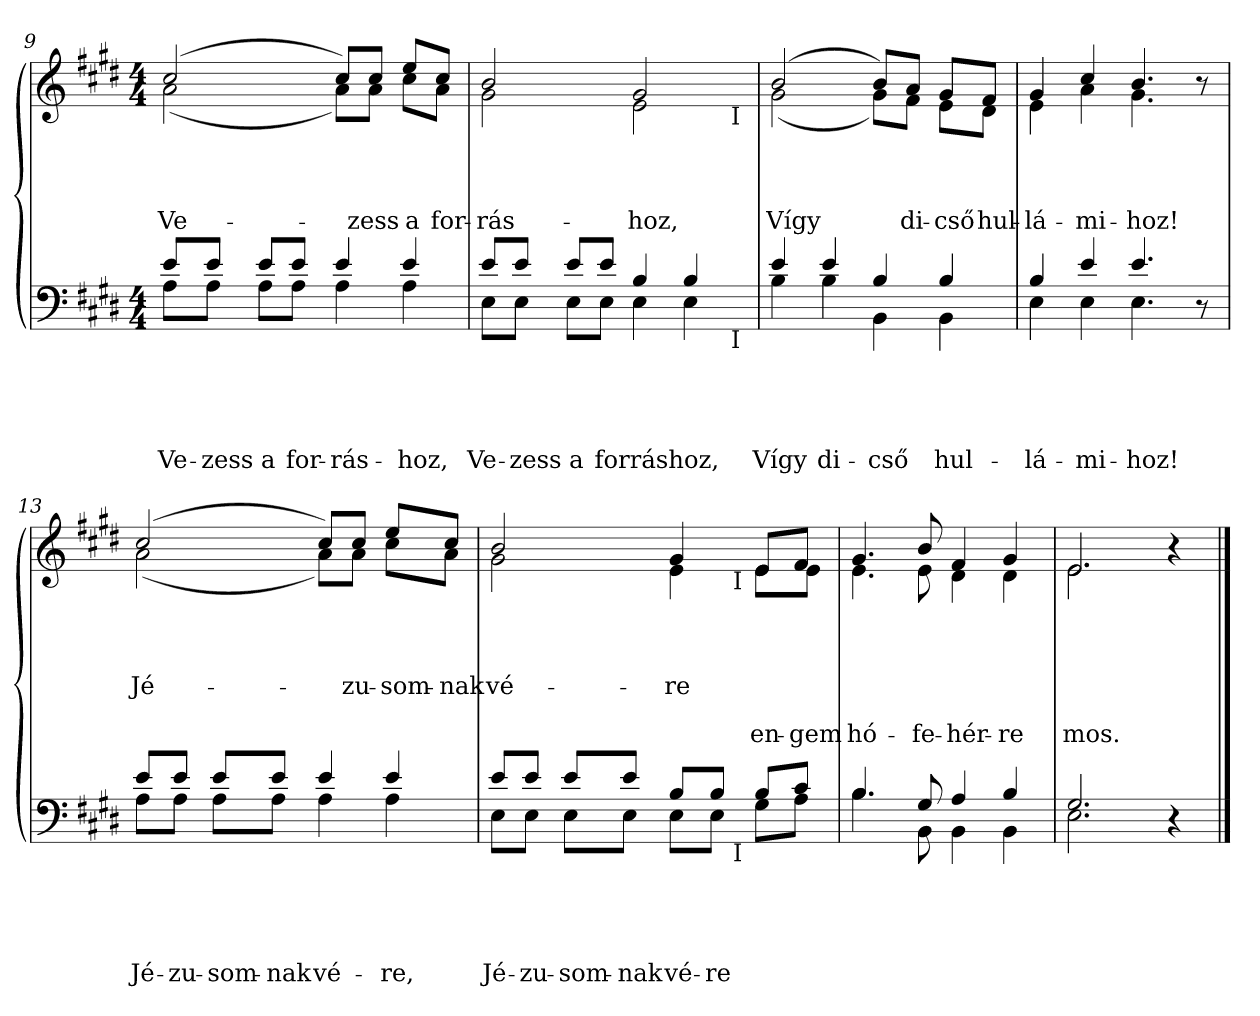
**kern	**text	**text	**text	**text	**text	**kern	**text	**text	**text	**text	**text	**text
*part2	*part2	*part2	*part2	*part2	*part2	*part1	*part1	*part1	*part1	*part1	*part1	*part1
*staff2	*staff2	*staff2	*staff2	*staff2	*staff2	*staff1	*staff1	*staff1	*staff1	*staff1	*staff1	*staff1
!!LO:LB:g=z
*clefF4	*	*	*	*	*	*clefG2	*	*	*	*	*	*
*k[f#c#g#d#]	*	*	*	*	*	*k[f#c#g#d#]	*	*	*	*	*	*
*c#:	*	*	*	*	*	*c#:	*	*	*	*	*	*
*M4/4	*	*	*	*	*	*M4/4	*	*	*	*	*	*
=9	=9	=9	=9	=9	=9	=9	=9	=9	=9	=9	=9	=9
!	!	!	!	!	!LO:LY:a	!	!	!	!	!	!	!
*^	*	*	*	*	*	*	*	*	*	*	*	*
!	!	!	!	!	!	!	!	!	!	!	!LO:LY:b	!	!
*	*	*	*	*	*	*	*^	*	*	*	*	*	*
8e/L	8A\L	.	.	.	.	Ve-	(2cc#/	(<2a\	.	.	.	Ve-	.	.
!	!	!	!	!	!	!LO:LY:a	!	!	!	!	!	!	!	!
8e/J	8A\J	.	.	.	.	-zess	.	.	.	.	.	.	.	.
!	!	!	!	!	!	!LO:LY:a	!	!	!	!	!	!	!	!
8e/L	8A\L	.	.	.	.	a	.	.	.	.	.	.	.	.
!	!	!	!	!	!	!LO:LY:a	!	!	!	!	!	!	!	!
8e/J	8A\J	.	.	.	.	for-	.	.	.	.	.	.	.	.
!	!	!	!	!	!	!LO:LY:a	!	!	!	!	!	!	!	!
4e/	4A\	.	.	.	.	-rás-	8cc#/L)	8a\L)	.	.	.	.	.	.
!	!	!	!	!	!	!	!	!	!	!	!	!LO:LY:b	!	!
.	.	.	.	.	.	.	8cc#/J	8a\J	.	.	.	-zess	.	.
!	!	!	!	!	!	!LO:LY:a	!	!	!	!	!	!	!	!
!	!	!	!	!	!	!	!	!	!	!	!	!LO:LY:b	!	!
4e/	4A\	.	.	.	.	-hoz,	8ee/L	8cc#\L	.	.	.	a	.	.
!	!	!	!	!	!	!	!	!	!	!	!	!LO:LY:b	!	!
.	.	.	.	.	.	.	8cc#/J	8a\J	.	.	.	for-	.	.
*v	*v	*	*	*	*	*	*	*	*	*	*	*	*	*
*	*	*	*	*	*	*v	*v	*	*	*	*	*	*
=10	=10	=10	=10	=10	=10	=10	=10	=10	=10	=10	=10	=10
*	*	*	*	*	*	*^	*	*	*	*	*	*
!	!	!	!	!	!LO:LY:a	!	!	!	!	!	!	!	!
*^	*	*	*	*	*	*v	*v	*	*	*	*	*	*
*	*	*	*	*	*	*	*^	*	*	*	*	*	*
!	!	!	!	!	!	!	!	!	!	!	!	!LO:LY:b	!	!
*	*^	*	*	*	*	*	*	*^	*	*	*	*	*	*
8e/L	8E\L	2ryy	.	.	.	.	Ve-	2b/	2g#\	2ryy	.	.	.	-rás-	.	.
!	!	!	!	!	!	!	!LO:LY:a	!	!	!	!	!	!	!	!	!
8e/J	8E\J	.	.	.	.	.	-zess	.	.	.	.	.	.	.	.	.
!	!	!	!	!	!	!	!LO:LY:a	!	!	!	!	!	!	!	!	!
8e/L	8E\L	.	.	.	.	.	a	.	.	.	.	.	.	.	.	.
!	!	!	!	!	!	!	!LO:LY:a	!	!	!	!	!	!	!	!	!
8e/J	8E\J	.	.	.	.	.	forráshoz,	.	.	.	.	.	.	.	.	.
!	!	!	!	!	!	!	!	!	!	!	!	!	!	!LO:LY:b	!	!
4B/	4E\	4ryy	.	.	.	.	.	2g#/	2e\	4ryy	.	.	.	-hoz,	.	.
4B/	4E\	8ryy	.	.	.	.	.	.	.	8ryy	.	.	.	.	.	.
.	.	32ryy	.	.	.	.	.	.	.	32ryy	.	.	.	.	.	.
!	!	!	!	!	!	!	!	!	!	!LO:TX:b:t=I	!	!	!	!	!	!
!	!	!LO:TX:b:t=I	!	!	!	!	!	!	!	!	!	!	!	!	!	!
.	.	16.ryy	.	.	.	.	.	.	.	16.ryy	.	.	.	.	.	.
*v	*v	*v	*	*	*	*	*	*	*	*	*	*	*	*	*	*
*	*	*	*	*	*	*v	*v	*v	*	*	*	*	*	*
=11	=11	=11	=11	=11	=11	=11	=11	=11	=11	=11	=11	=11
*^	*	*	*	*	*	*^	*	*	*	*	*	*
*	*^	*	*	*	*	*	*	*^	*	*	*	*	*	*
!	!	!	!	!	!	!	!LO:LY:a	!	!	!	!	!	!	!	!	!
*	*v	*v	*	*	*	*	*	*	*	*	*	*	*	*	*	*
*	*	*	*	*	*	*	*v	*v	*v	*	*	*	*	*	*
*	*^	*	*	*	*	*	*^	*	*	*	*	*	*
*	*	*	*	*	*	*	*	*	*^	*	*	*	*	*	*
!	!	!	!	!	!	!	!	!	!	!	!	!	!	!LO:LY:b	!	!
*	*v	*v	*	*	*	*	*	*	*	*	*	*	*	*	*	*
*	*	*	*	*	*	*	*	*v	*v	*	*	*	*	*	*
4e/	4B\	.	.	.	.	Vígy	(2b/	(<2g#\	.	.	.	Vígy	.	.
!	!	!	!	!	!	!LO:LY:a	!	!	!	!	!	!	!	!
4e/	4B\	.	.	.	.	di-	.	.	.	.	.	.	.	.
!	!	!	!	!	!	!LO:LY:a	!	!	!	!	!	!	!	!
4B/	4BB\	.	.	.	.	-cső	8b/L)	8g#\L)	.	.	.	.	.	.
!	!	!	!	!	!	!	!	!	!	!	!	!LO:LY:b	!	!
.	.	.	.	.	.	.	8a/J	8f#\J	.	.	.	di-	.	.
!	!	!	!	!	!	!LO:LY:a	!	!	!	!	!	!	!	!
!	!	!	!	!	!	!	!	!	!	!	!	!LO:LY:b	!	!
4B/	4BB\	.	.	.	.	hul-	8g#/L	8e\L	.	.	.	-cső	.	.
!	!	!	!	!	!	!	!	!	!	!	!	!LO:LY:b	!	!
.	.	.	.	.	.	.	8f#/J	8d#\J	.	.	.	hul-	.	.
=12	=12	=12	=12	=12	=12	=12	=12	=12	=12	=12	=12	=12	=12	=12
!	!	!	!	!	!	!LO:LY:a	!	!	!	!	!	!	!	!
!	!	!	!	!	!	!	!	!	!	!	!	!LO:LY:b	!	!
4B/	4E\	.	.	.	.	-lá-	4g#/	4e\	.	.	.	-lá-	.	.
!	!	!	!	!	!	!LO:LY:a	!	!	!	!	!	!	!	!
!	!	!	!	!	!	!	!	!	!	!	!	!LO:LY:b	!	!
4e/	4E\	.	.	.	.	-mi-	4cc#/	4a\	.	.	.	-mi-	.	.
!	!	!	!	!	!	!LO:LY:a	!	!	!	!	!	!	!	!
!	!	!	!	!	!	!	!	!	!	!	!	!LO:LY:b	!	!
4.e/	4.E\	.	.	.	.	-hoz!	4.b/	4.g#\	.	.	.	-hoz!	.	.
8ryy	8r	.	.	.	.	.	8r	8ryy	.	.	.	.	.	.
!!LO:LB:g=z	!!
=13	=13	=13	=13	=13	=13	=13	=13	=13	=13	=13	=13	=13	=13	=13
!	!	!	!	!	!	!LO:LY:a	!	!	!	!	!	!	!	!
!	!	!	!	!	!	!	!	!	!	!	!	!LO:LY:b	!	!
8e/L	8A\L	.	.	.	.	Jé-	(2cc#/	(<2a\	.	.	.	Jé-	.	.
!	!	!	!	!	!	!LO:LY:a	!	!	!	!	!	!	!	!
8e/J	8A\J	.	.	.	.	-zu-	.	.	.	.	.	.	.	.
!	!	!	!	!	!	!LO:LY:a	!	!	!	!	!	!	!	!
8e/L	8A\L	.	.	.	.	-som-	.	.	.	.	.	.	.	.
!	!	!	!	!	!	!LO:LY:a	!	!	!	!	!	!	!	!
8e/J	8A\J	.	.	.	.	-nak	.	.	.	.	.	.	.	.
!	!	!	!	!	!	!LO:LY:a	!	!	!	!	!	!	!	!
4e/	4A\	.	.	.	.	vé-	8cc#/L)	8a\L)	.	.	.	.	.	.
!	!	!	!	!	!	!	!	!	!	!	!	!LO:LY:b	!	!
.	.	.	.	.	.	.	8cc#/J	8a\J	.	.	.	-zu-	.	.
!	!	!	!	!	!	!LO:LY:a	!	!	!	!	!	!	!	!
!	!	!	!	!	!	!	!	!	!	!	!	!LO:LY:b	!	!
4e/	4A\	.	.	.	.	-re,	8ee/L	8cc#\L	.	.	.	-som-	.	.
!	!	!	!	!	!	!	!	!	!	!	!	!LO:LY:b	!	!
.	.	.	.	.	.	.	8cc#/J	8a\J	.	.	.	-nak	.	.
*v	*v	*	*	*	*	*	*	*	*	*	*	*	*	*
*	*	*	*	*	*	*v	*v	*	*	*	*	*	*
=14	=14	=14	=14	=14	=14	=14	=14	=14	=14	=14	=14	=14
*	*	*	*	*	*	*^	*	*	*	*	*	*
!	!	!	!	!	!LO:LY:a	!	!	!	!	!	!	!	!
*^	*	*	*	*	*	*v	*v	*	*	*	*	*	*
*	*	*	*	*	*	*	*^	*	*	*	*	*	*
!	!	!	!	!	!	!	!	!	!	!	!	!LO:LY:b	!	!
*	*^	*	*	*	*	*	*	*^	*	*	*	*	*	*
8e/L	8E\L	2ryy	.	.	.	.	Jé-	2b/	2g#\	2ryy	.	.	.	vé-	.	.
!	!	!	!	!	!	!	!LO:LY:a	!	!	!	!	!	!	!	!	!
8e/J	8E\J	.	.	.	.	.	-zu-	.	.	.	.	.	.	.	.	.
!	!	!	!	!	!	!	!LO:LY:a	!	!	!	!	!	!	!	!	!
8e/L	8E\L	.	.	.	.	.	-som-	.	.	.	.	.	.	.	.	.
!	!	!	!	!	!	!	!LO:LY:a	!	!	!	!	!	!	!	!	!
8e/J	8E\J	.	.	.	.	.	-nak	.	.	.	.	.	.	.	.	.
!	!	!	!	!	!	!	!LO:LY:a	!	!	!	!	!	!	!	!	!
!	!	!	!	!	!	!	!	!	!	!	!	!	!	!LO:LY:b	!	!
8B/L	8E\L	8.ryy	.	.	.	.	vé-	4g#/	4e\	8.ryy	.	.	.	-re	.	.
!	!	!	!	!	!	!	!LO:LY:a	!	!	!	!	!	!	!	!	!
8B/J	8E\J	.	.	.	.	.	-re	.	.	.	.	.	.	.	.	.
!	!	!	!	!	!	!	!	!	!	!LO:TX:b:t=I	!	!	!	!	!	!
!	!	!LO:TX:b:t=I	!	!	!	!	!	!	!	!	!	!	!	!	!	!
.	.	4ryy	.	.	.	.	.	.	.	4ryy	.	.	.	.	.	.
!	!	!	!	!	!	!	!	!	!	!	!	!	!	!	!	!LO:LY:b
8B/L	8G#\L	.	.	.	.	.	.	8e/L	8e\L	.	.	.	.	.	.	en-
!	!	!	!	!	!	!	!	!	!	!	!	!	!	!	!	!LO:LY:b
8c#/J	8A\J	.	.	.	.	.	.	8f#/J	8e\J	.	.	.	.	.	.	-gem
.	.	16ryy	.	.	.	.	.	.	.	16ryy	.	.	.	.	.	.
*	*v	*v	*	*	*	*	*	*	*	*	*	*	*	*	*	*
*	*	*	*	*	*	*	*v	*v	*v	*	*	*	*	*	*
=15	=15	=15	=15	=15	=15	=15	=15	=15	=15	=15	=15	=15	=15
*	*^	*	*	*	*	*	*^	*	*	*	*	*	*
*	*	*	*	*	*	*	*	*	*^	*	*	*	*	*	*
!	!	!	!	!	!	!	!	!	!	!	!	!	!	!	!	!LO:LY:b
*	*v	*v	*	*	*	*	*	*	*	*	*	*	*	*	*	*
*	*	*	*	*	*	*	*	*v	*v	*	*	*	*	*	*
4.B/	4.B\	.	.	.	.	.	4.g#/	4.e\	.	.	.	.	.	hó-
!	!	!	!	!	!	!	!	!	!	!	!	!	!	!LO:LY:b
8G#/	8BB\	.	.	.	.	.	8b/	8e\	.	.	.	.	.	-fe-
!	!	!	!	!	!	!	!	!	!	!	!	!	!	!LO:LY:b
4A/	4BB\	.	.	.	.	.	4f#/	4d#\	.	.	.	.	.	-hér-
!	!	!	!	!	!	!	!	!	!	!	!	!	!	!LO:LY:b
4B/	4BB\	.	.	.	.	.	4g#/	4d#\	.	.	.	.	.	-re
=16	=16	=16	=16	=16	=16	=16	=16	=16	=16	=16	=16	=16	=16	=16
!	!	!	!	!	!	!	!	!	!	!	!	!	!	!LO:LY:b
2.G#/	2.E\	.	.	.	.	.	2.e/	2.e\	.	.	.	.	.	mos.
4ryy	4r	.	.	.	.	.	4r	4ryy	.	.	.	.	.	.
*v	*v	*	*	*	*	*	*	*	*	*	*	*	*	*
*	*	*	*	*	*	*v	*v	*	*	*	*	*	*
==	==	==	==	==	==	==	==	==	==	==	==	==
*-	*-	*-	*-	*-	*-	*-	*-	*-	*-	*-	*-	*-
